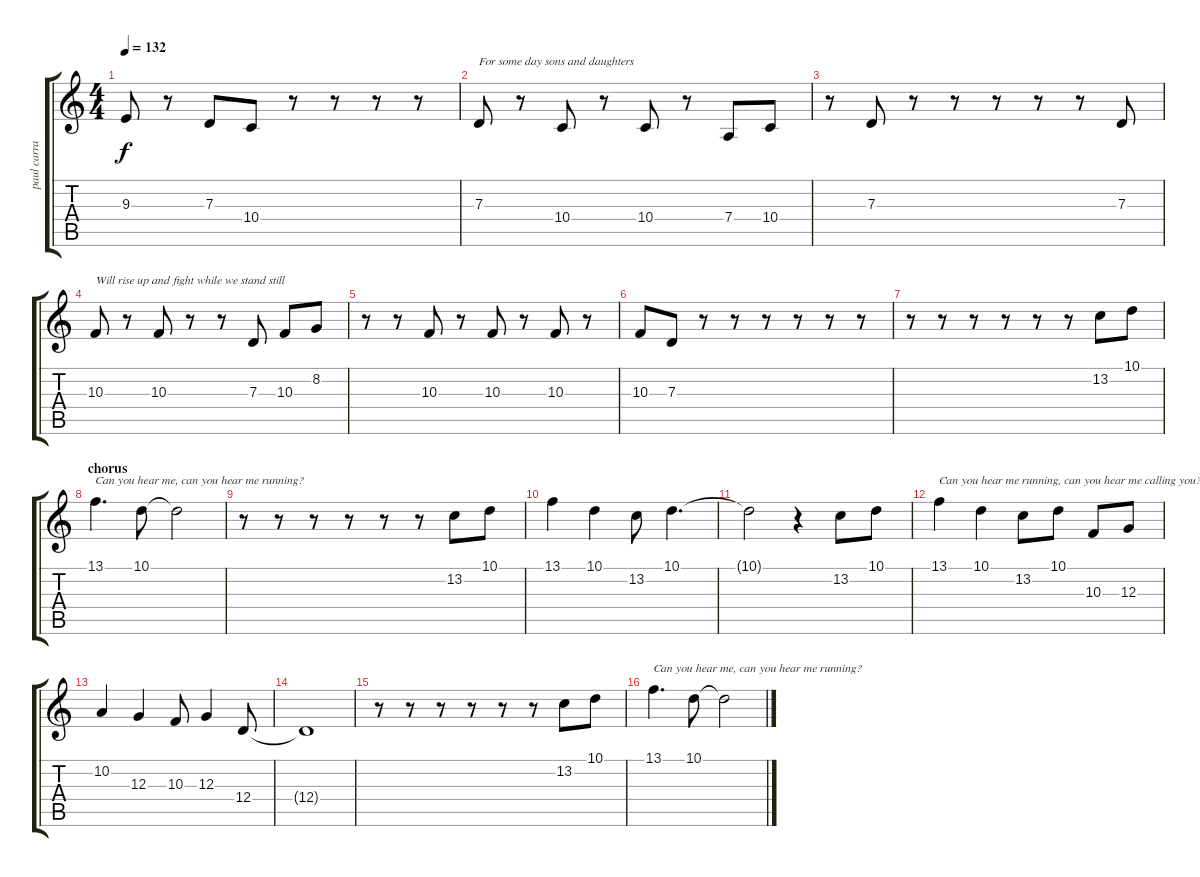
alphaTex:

\track ("paul carrack" "paul carra") {instrument voiceoohs}
\staff {score tabs}
\tuning (E4 B3 G3 D3 A2 E2) {hide}
\ts (4 4)
\tempo 132
\clef g2
\ks c
9.3.8{dy f} r.8 7.3.8 10.4.8 r.8 r.8 r.8 r.8 |
7.3.8{txt "For some day sons and daughters"} r.8 10.4.8 r.8 10.4.8 r.8 7.4.8 10.4.8 |
r.8 7.3.8 r.8 r.8 r.8 r.8 r.8 7.3.8 |
10.3.8{txt "Will rise up and fight while we stand still"} r.8 10.3.8 r.8 r.8 7.3.8 10.3.8 8.2.8 |
r.8 r.8 10.3.8 r.8 10.3.8 r.8 10.3.8 r.8 |
10.3.8 7.3.8 r.8 r.8 r.8 r.8 r.8 r.8 |
r.8 r.8 r.8 r.8 r.8 r.8 13.2.8 10.1.8 |
\section ("" "chorus")
13.1.4{d txt "Can you hear me, can you hear me running?"} 10.1.8 10.1{t}.2 |
r.8 r.8 r.8 r.8 r.8 r.8 13.2.8 10.1.8 |
13.1.4 10.1.4 13.2.8 10.1.4{d} |
10.1{t}.2 r.4 13.2.8 10.1.8 |
13.1.4{txt "Can you hear me running, can you hear me calling you?"} 10.1.4 13.2.8 10.1.8 10.3.8 12.3.8 |
10.2.4 12.3.4 10.3.8 12.3.4 12.4.8 |
12.4{t}.1 |
r.8 r.8 r.8 r.8 r.8 r.8 13.2.8 10.1.8 |
13.1.4{d txt "Can you hear me, can you hear me running?"} 10.1.8 10.1{t}.2
